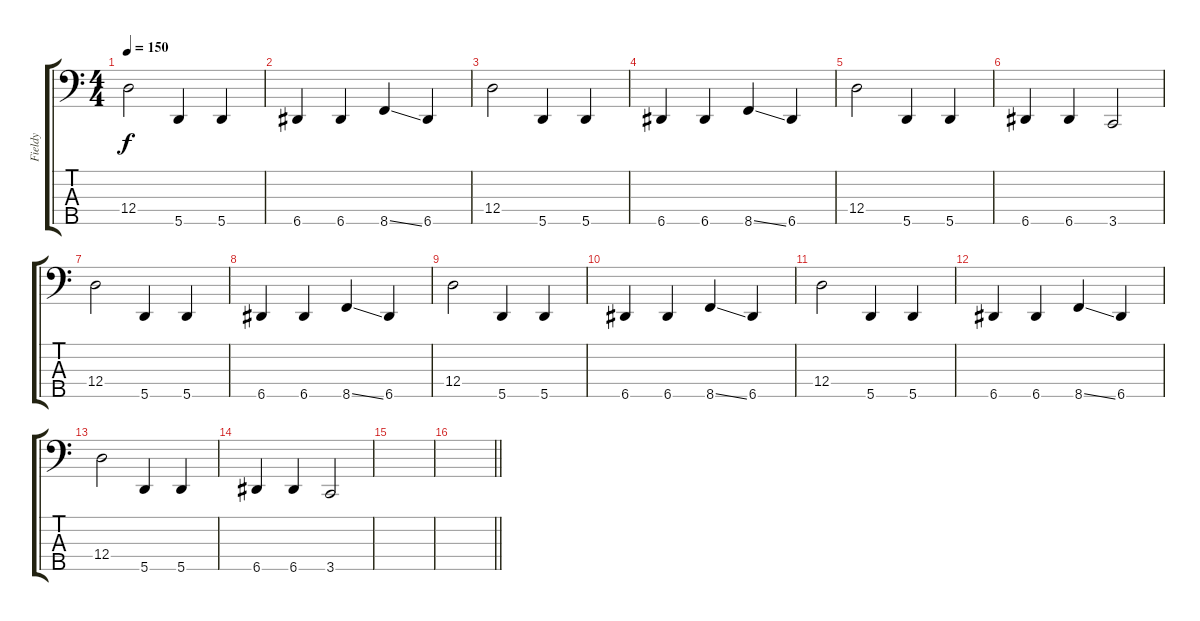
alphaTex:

\track ("Fieldy" "Fieldy") {instrument electricbassfinger}
\staff {score tabs}
\tuning (F2 C2 G1 D1 A0) {hide}
\ts (4 4)
\tempo 150
\clef f4
\ks c
12.4.2{dy f} 5.5.4 5.5.4 |
6.5.4 6.5.4 8.5{ss}.4 6.5.4 |
12.4.2 5.5.4 5.5.4 |
6.5.4 6.5.4 8.5{ss}.4 6.5.4 |
12.4.2 5.5.4 5.5.4 |
6.5.4 6.5.4 3.5.2 |
12.4.2 5.5.4 5.5.4 |
6.5.4 6.5.4 8.5{ss}.4 6.5.4 |
12.4.2 5.5.4 5.5.4 |
6.5.4 6.5.4 8.5{ss}.4 6.5.4 |
12.4.2 5.5.4 5.5.4 |
6.5.4 6.5.4 8.5{ss}.4 6.5.4 |
12.4.2 5.5.4 5.5.4 |
6.5.4 6.5.4 3.5.2 |
|
\barLineRight lightlight
